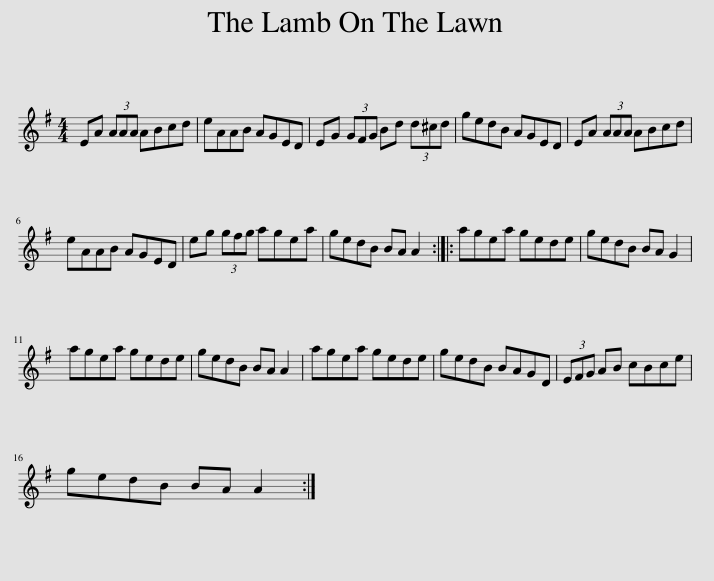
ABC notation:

X:1
L:1/8
M:4/4
I:linebreak $
K:G
V:1 treble
V:1
 EA (3AAA ABcd | eAAB AGED | EG (3GFG Bd (3d^cd | gedB AGED | EA (3AAA ABcd |$ %5
 eAAB AGED | eg (3gfg agea | gedB BA A2 :: agea gede | gedB BA G2 |$ %10
 agea gede | gedB BA A2 | agea gede | gedB BAGD | (3EFG AB cBce |$ %15
 gedB BA A2 :| %16
